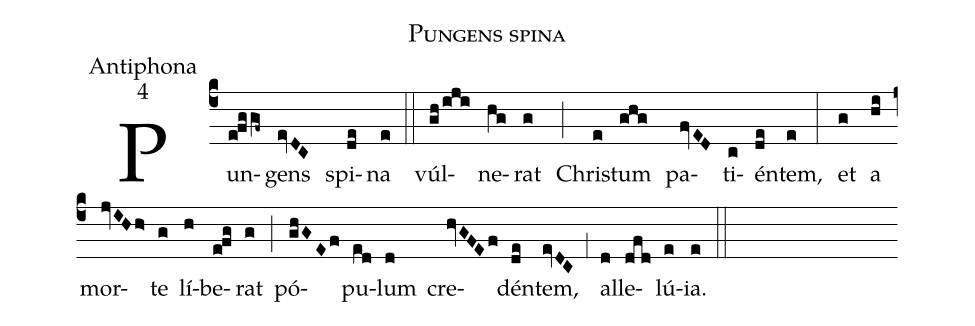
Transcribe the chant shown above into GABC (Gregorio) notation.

name:Pungens spina;
office-part:Antiphona;
mode:4;
%%
(c4) Pun(e!fggf~)gens(evDC) spi(de)na(e) (::) vúl(gh/iji)ne(hg)rat(g) (;) Chri(e)stum(ghg) pa(fvED)ti(c)én(de)tem,(e) (:) et(g) a(hi) mor(jvIHh>)te(g) lí(h)be(e!fg)rat(g) (;) pó(ghGEf)pu(ed)lum(d) cre(hvGFEf)dén(de)tem,(evDC) (;1) al(d)le(dfd)lú(e)ia.(e) (::)
